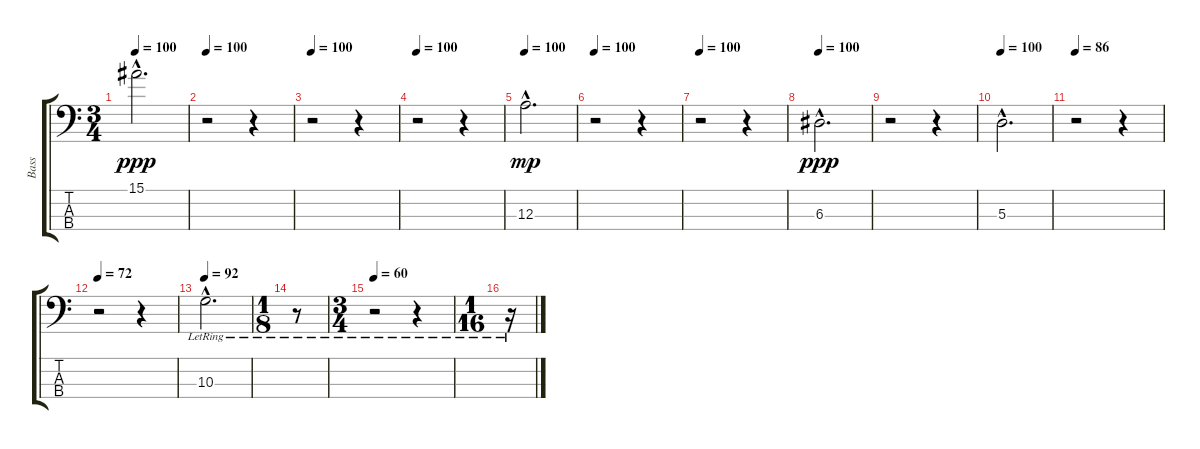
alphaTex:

\track ("Bass" "Bass") {instrument fretlessbass}
\staff {score tabs}
\tuning (G2 D2 A1 E1) {hide}
\ts (3 4)
\tempo 100
\clef f4
\ks c
15.1{hac}.2{d dy ppp volume 16} |
\tempo 100
r.2 r.4 |
\tempo 100
r.2 r.4 |
\tempo 100
r.2 r.4 |
\tempo 100
12.3{hac}.2{d dy mp} |
\tempo 100
r.2 r.4 |
\tempo 100
r.2 r.4 |
\tempo 100
6.3{hac}.2{d dy ppp} |
r.2 r.4 |
\tempo 100
5.3{hac}.2{d} |
\tempo 86
r.2 r.4 |
\tempo 72
r.2 r.4 |
\tempo 92
10.3{hac lr}.2{d} |
\ts (1 8)
r.8 |
\ts (3 4)
\tempo 60
r.2 r.4 |
\ts (1 16)
r.16
